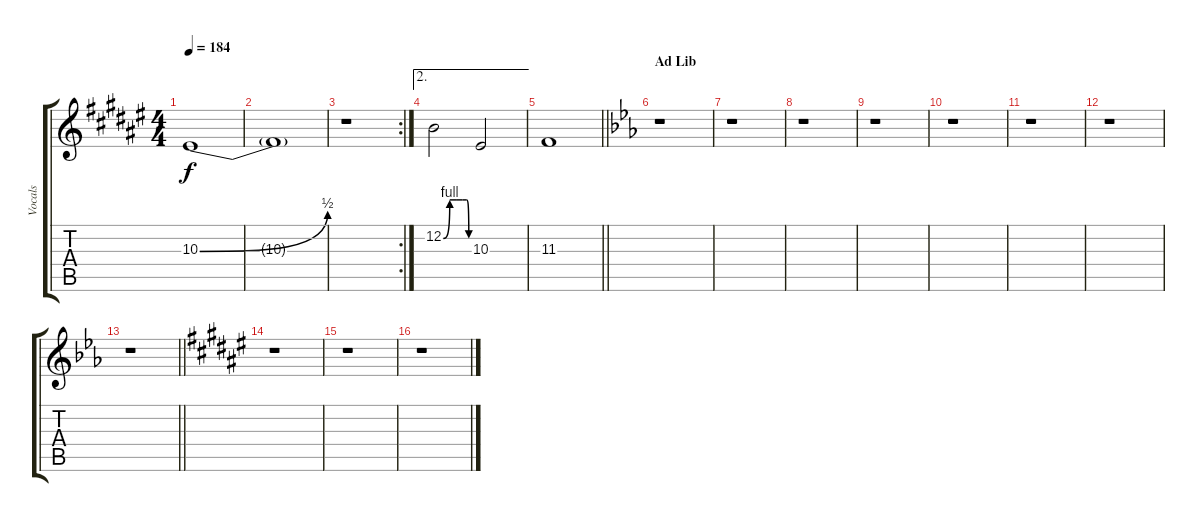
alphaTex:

\track ("Vocals" "Vocals") {instrument clarinet}
\staff {score tabs}
\tuning (E4 B3 G3 D3 A2 E2) {hide}
\ts (4 4)
\tempo 184
\clef g2
\ks f#
10.3{be (bend 0 0 60 2)}.1{dy f} |
10.3{t}.1 |
\rc 2
r.1 |
\ae 2
12.2{be (custom 0 0 15 4 30 4 45 4 55 4 60 0)}.2 10.3.2 |
\barLineRight lightlight
11.3.1 |
\section ("" "Ad Lib")
\ks eb
r.1 |
r.1 |
r.1 |
r.1 |
r.1 |
r.1 |
r.1 |
\barLineRight lightlight
r.1 |
\ks f#
r.1 |
r.1 |
r.1
